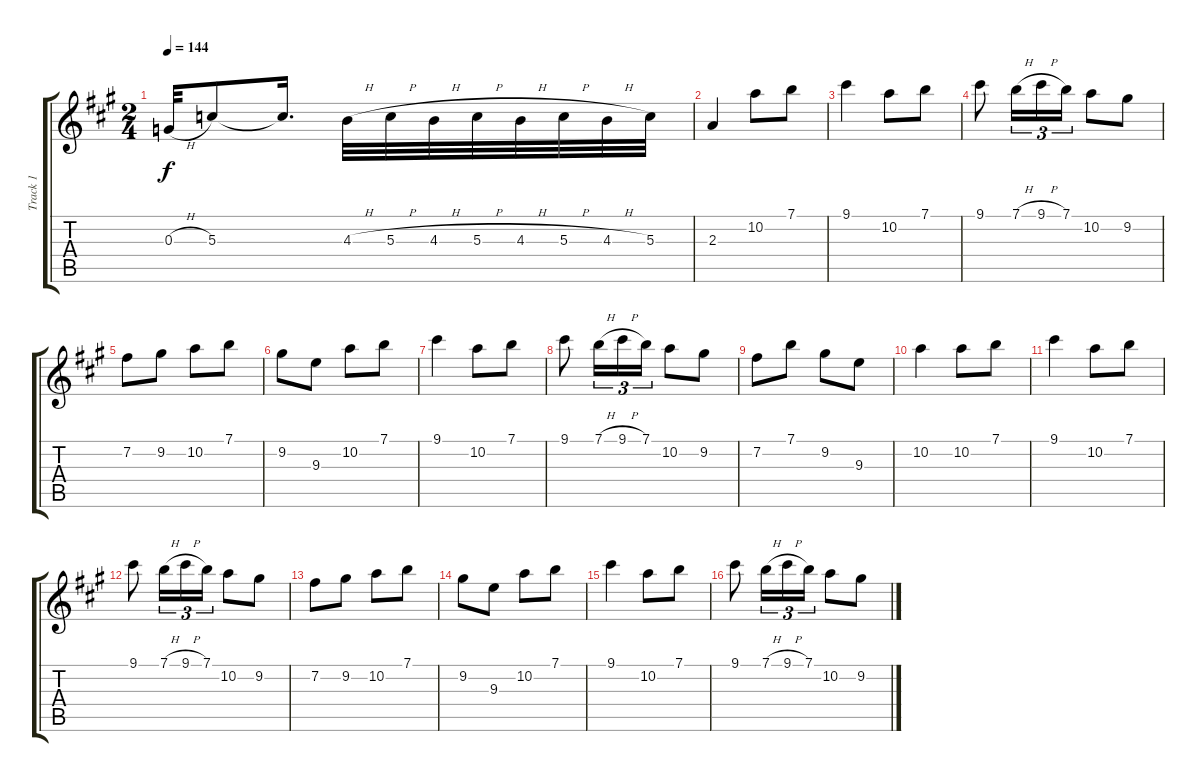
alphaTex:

\track ("Track 1" "Track 1") {instrument overdrivenguitar}
\staff {score tabs}
\tuning (E4 B3 G3 D3 A2 E2) {hide}
\ts (2 4)
\tempo 144
\clef g2
\ks a
0.3{h}.32{dy f} 5.3.8 5.3{t}.16{d} 4.3{h}.32 5.3{h}.32 4.3{h}.32 5.3{h}.32 4.3{h}.32 5.3{h}.32 4.3{h}.32 5.3.32 |
2.3.4 10.2.8 7.1.8 |
9.1.4 10.2.8 7.1.8 |
9.1.8 7.1{h}.16{tu (3 2)} 9.1{h}.16{tu (3 2)} 7.1.16{tu (3 2)} 10.2.8 9.2.8 |
7.2.8 9.2.8 10.2.8 7.1.8 |
9.2.8 9.3.8 10.2.8 7.1.8 |
9.1.4 10.2.8 7.1.8 |
9.1.8 7.1{h}.16{tu (3 2)} 9.1{h}.16{tu (3 2)} 7.1.16{tu (3 2)} 10.2.8 9.2.8 |
7.2.8 7.1.8 9.2.8 9.3.8 |
10.2.4 10.2.8 7.1.8 |
9.1.4 10.2.8 7.1.8 |
9.1.8 7.1{h}.16{tu (3 2)} 9.1{h}.16{tu (3 2)} 7.1.16{tu (3 2)} 10.2.8 9.2.8 |
7.2.8 9.2.8 10.2.8 7.1.8 |
9.2.8 9.3.8 10.2.8 7.1.8 |
9.1.4 10.2.8 7.1.8 |
9.1.8 7.1{h}.16{tu (3 2)} 9.1{h}.16{tu (3 2)} 7.1.16{tu (3 2)} 10.2.8 9.2.8
